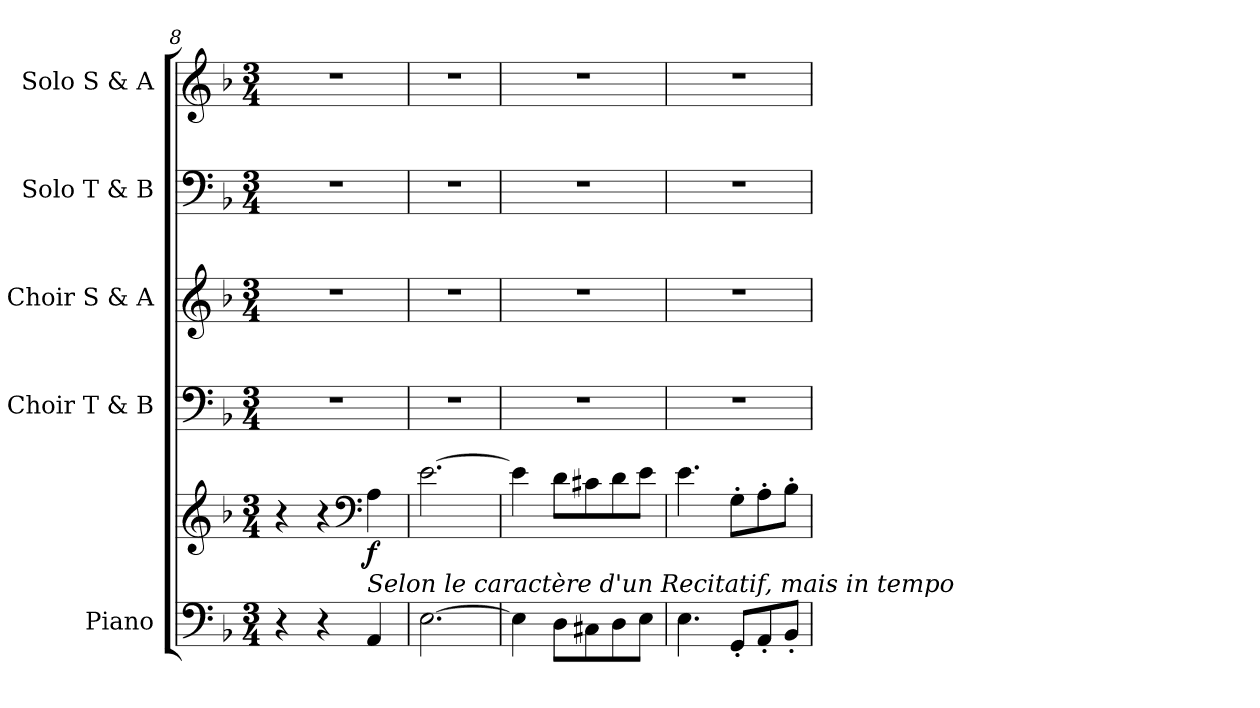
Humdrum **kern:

**kern	**kern	**dynam	**kern	**kern	**kern	**kern
*part5	*part5	*part5	*part4	*part3	*part2	*part1
*staff6	*staff5	*staff5/6	*staff4	*staff3	*staff2	*staff1
*I"Piano	*	*	*I"Choir T &amp; B	*I"Choir S &amp; A	*I"Solo T &amp; B	*I"Solo S &amp; A
*I'Pno	*	*	*I'Choir T &amp; B	*I'Choir S &amp; A	*I'Solo T &amp; B	*I'Solo S &amp; A
*clefF4	*clefG2	*	*clefF4	*clefG2	*clefF4	*clefG2
*k[b-]	*k[b-]	*	*k[b-]	*k[b-]	*k[b-]	*k[b-]
*M3/4	*M3/4	*	*M3/4	*M3/4	*M3/4	*M3/4
=8	=8	=8	=8	=8	=8	=8
*	*	*	*	*	*	*^
4r	4r	.	2.r	2.r	2.r	2.r	2ryy
4r	4r	.	.	.	.	.	.
*	*clefF4	*	*	*	*	*	*
*	*	*	*	*	*	*MM120	*
!LO:TX:a:i:t=Selon le caractère d'un   Recitatif, mais in tempo	!	!	!	!	!	!	!
!	!	!LO:DY:b	!	!	!	!	!
4AA/	4A\	f	.	.	.	.	4ryy
*	*	*	*	*	*	*v	*v
=9	=9	=9	=9	=9	=9	=9
[2.E\	[2.e\	.	2.r	2.r	2.r	2.r
=10	=10	=10	=10	=10	=10	=10
4E\]	4e\]	.	2.r	2.r	2.r	2.r
8D\L	8d\L	.	.	.	.	.
8C#X\	8c#X\	.	.	.	.	.
8D\	8d\	.	.	.	.	.
8E\J	8e\J	.	.	.	.	.
=11	=11	=11	=11	=11	=11	=11
4.E\	4.e\	.	2.r	2.r	2.r	2.r
8GG'/L	8G'\L	.	.	.	.	.
8AA'/	8A'\	.	.	.	.	.
8BB-'/J	8B-'\J	.	.	.	.	.
=	=	=	=	=	=	=
*-	*-	*-	*-	*-	*-	*-
